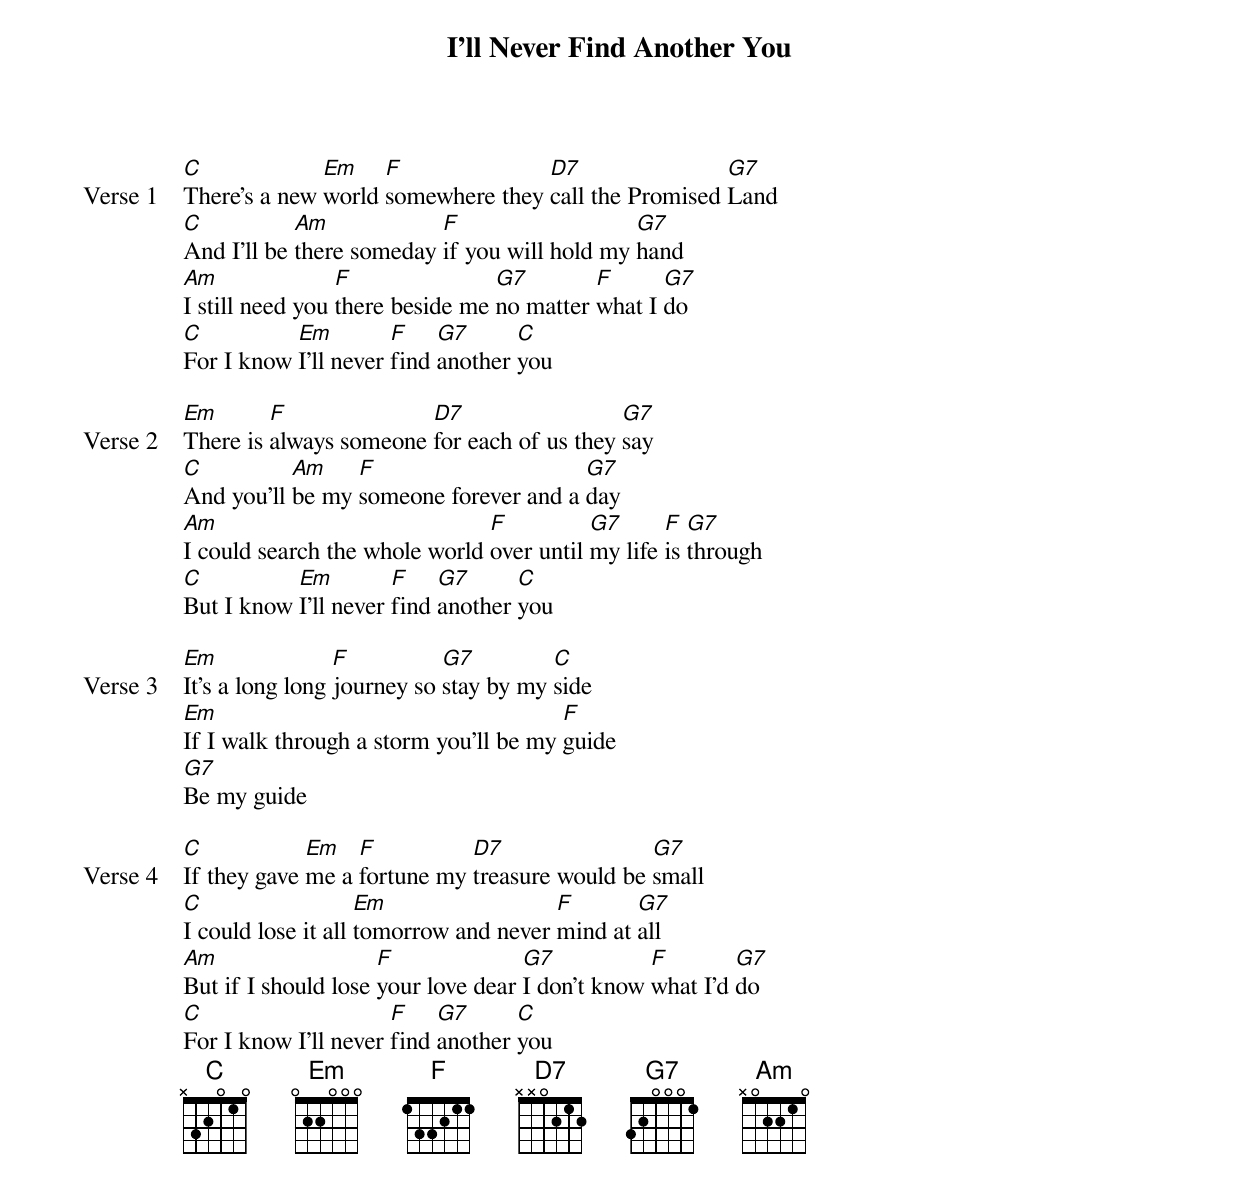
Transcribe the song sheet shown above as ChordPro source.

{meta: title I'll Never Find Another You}
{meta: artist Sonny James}
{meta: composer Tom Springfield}
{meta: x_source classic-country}
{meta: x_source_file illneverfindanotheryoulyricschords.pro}
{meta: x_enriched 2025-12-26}

{start_of_verse: Verse 1}
[C]There's a new [Em]world [F]somewhere they [D7]call the Promised [G7]Land
[C]And I'll be [Am]there someday [F]if you will hold my [G7]hand
[Am]I still need you [F]there beside me [G7]no matter [F]what I [G7]do
[C]For I know [Em]I'll never [F]find [G7]another [C]you
{end_of_verse}

{start_of_verse: Verse 2}
[Em]There is [F]always someone [D7]for each of us they [G7]say
[C]And you'll [Am]be my [F]someone forever and a [G7]day
[Am]I could search the whole world [F]over until [G7]my life [F]is [G7]through
[C]But I know [Em]I'll never [F]find [G7]another [C]you
{end_of_verse}

{start_of_verse: Verse 3}
[Em]It's a long long [F]journey so [G7]stay by my [C]side
[Em]If I walk through a storm you'll be my [F]guide
[G7]Be my guide
{end_of_verse}

{start_of_verse: Verse 4}
[C]If they gave [Em]me a [F]fortune my [D7]treasure would be [G7]small
[C]I could lose it all [Em]tomorrow and never [F]mind at [G7]all
[Am]But if I should lose [F]your love dear [G7]I don't know [F]what I'd [G7]do
[C]For I know I'll never [F]find [G7]another [C]you
{end_of_verse}
